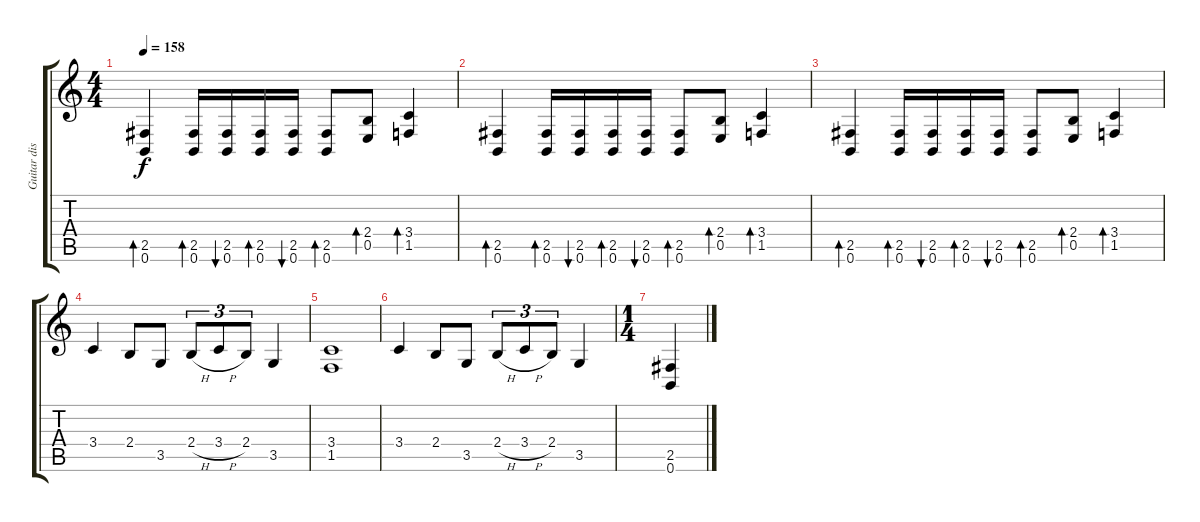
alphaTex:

\track ("Guitar distortion 1" "Guitar dis") {instrument distortionguitar}
\staff {score tabs}
\tuning (B3 Gb3 D3 A2 E2 B1) {hide}
\ts (4 4)
\tempo 158
\clef g2
\ks c
(2.5 0.6).4{bd 60 dy f} (2.5 0.6).16{bd 60} (2.5 0.6).16{bu 60} (2.5 0.6).16{bd 60} (2.5 0.6).16{bu 60} (2.5 0.6).8{bd 60} (2.4 0.5).8{bd 60} (3.4 1.5).4{bd 60} |
(2.5 0.6).4{bd 60} (2.5 0.6).16{bd 60} (2.5 0.6).16{bu 60} (2.5 0.6).16{bd 60} (2.5 0.6).16{bu 60} (2.5 0.6).8{bd 60} (2.4 0.5).8{bd 60} (3.4 1.5).4{bd 60} |
(2.5 0.6).4{bd 60} (2.5 0.6).16{bd 60} (2.5 0.6).16{bu 60} (2.5 0.6).16{bd 60} (2.5 0.6).16{bu 60} (2.5 0.6).8{bd 60} (2.4 0.5).8{bd 60} (3.4 1.5).4{bd 60} |
3.4.4 2.4.8 3.5.8 2.4{h}.8{tu (3 2)} 3.4{h}.8{tu (3 2)} 2.4.8{tu (3 2)} 3.5.4 |
(3.4 1.5).1 |
3.4.4 2.4.8 3.5.8 2.4{h}.8{tu (3 2)} 3.4{h}.8{tu (3 2)} 2.4.8{tu (3 2)} 3.5.4 |
\ts (1 4)
(2.5 0.6).4
